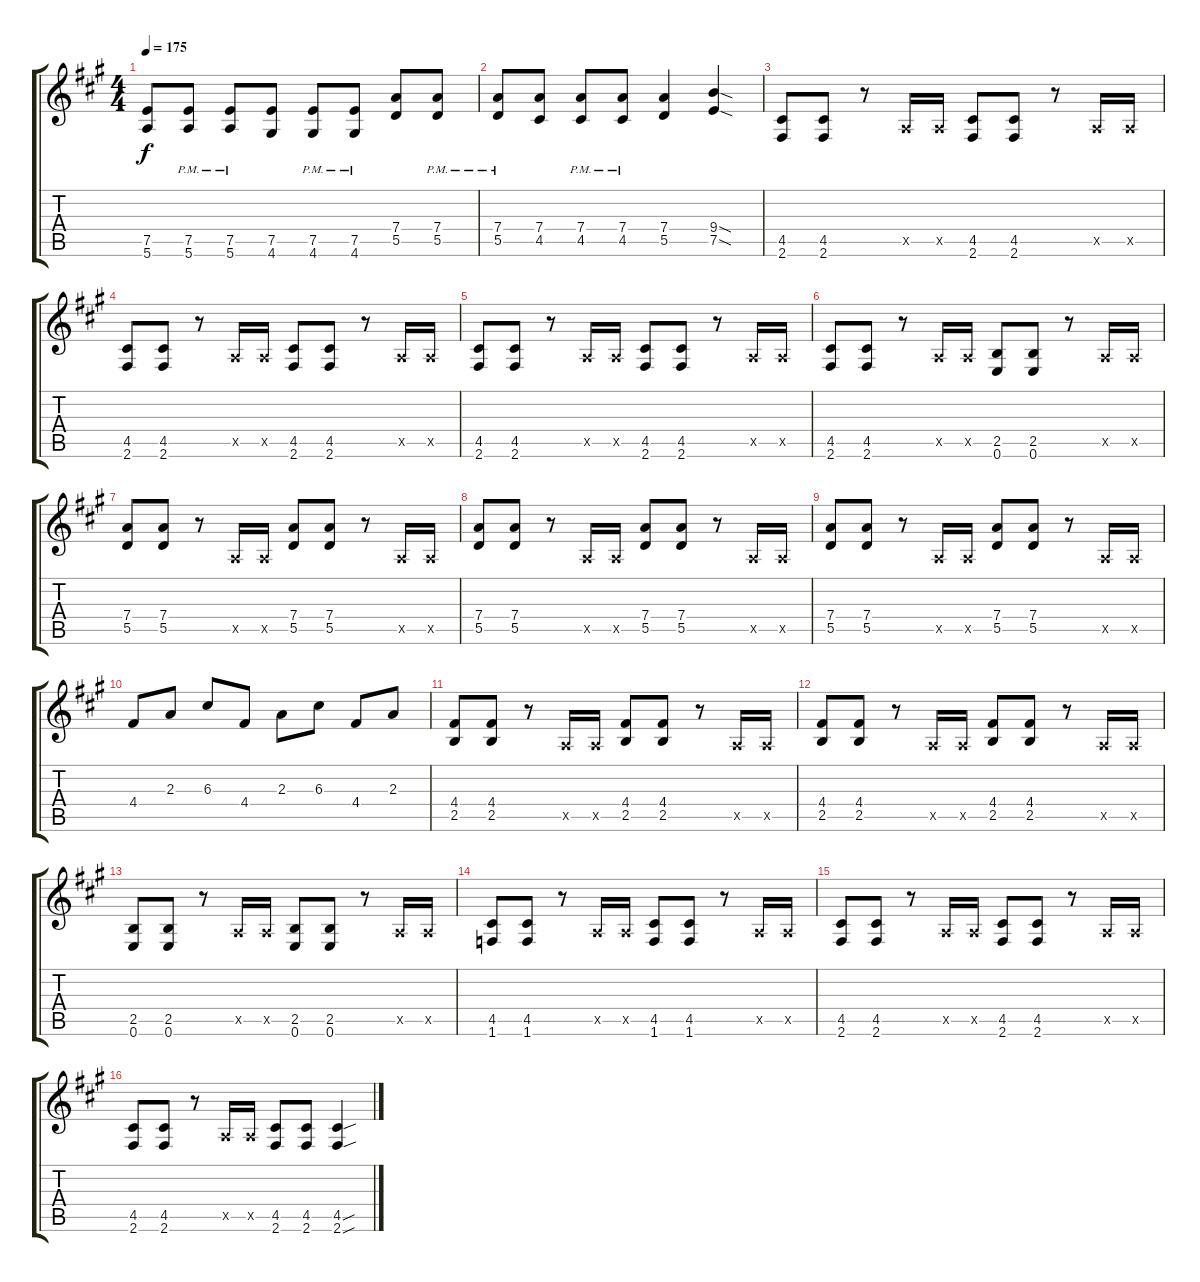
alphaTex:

\track "" {instrument distortionguitar}
\staff {score tabs}
\tuning (E4 B3 G3 D3 A2 E2) {hide}
\ts (4 4)
\tempo 175
\clef g2
\ks a
(7.5 5.6).8{dy f} (7.5{pm} 5.6{pm}).8 (7.5{pm} 5.6{pm}).8 (7.5 4.6).8 (7.5{pm} 4.6{pm}).8 (7.5{pm} 4.6{pm}).8 (7.4 5.5).8 (7.4{pm} 5.5{pm}).8 |
(7.4{pm} 5.5{pm}).8 (7.4 4.5).8 (7.4{pm} 4.5{pm}).8 (7.4{pm} 4.5{pm}).8 (7.4 5.5).4 (9.4{sod} 7.5{sod}).4 |
(4.5 2.6).8 (4.5 2.6).8 r.8 0.5{x}.16 0.5{x}.16 (4.5 2.6).8 (4.5 2.6).8 r.8 0.5{x}.16 0.5{x}.16 |
(4.5 2.6).8 (4.5 2.6).8 r.8 0.5{x}.16 0.5{x}.16 (4.5 2.6).8 (4.5 2.6).8 r.8 0.5{x}.16 0.5{x}.16 |
(4.5 2.6).8 (4.5 2.6).8 r.8 0.5{x}.16 0.5{x}.16 (4.5 2.6).8 (4.5 2.6).8 r.8 0.5{x}.16 0.5{x}.16 |
(4.5 2.6).8 (4.5 2.6).8 r.8 0.5{x}.16 0.5{x}.16 (2.5 0.6).8 (2.5 0.6).8 r.8 0.5{x}.16 0.5{x}.16 |
(7.4 5.5).8 (7.4 5.5).8 r.8 0.5{x}.16 0.5{x}.16 (7.4 5.5).8 (7.4 5.5).8 r.8 0.5{x}.16 0.5{x}.16 |
(7.4 5.5).8 (7.4 5.5).8 r.8 0.5{x}.16 0.5{x}.16 (7.4 5.5).8 (7.4 5.5).8 r.8 0.5{x}.16 0.5{x}.16 |
(7.4 5.5).8 (7.4 5.5).8 r.8 0.5{x}.16 0.5{x}.16 (7.4 5.5).8 (7.4 5.5).8 r.8 0.5{x}.16 0.5{x}.16 |
4.4.8 2.3.8 6.3.8 4.4.8 2.3.8 6.3.8 4.4.8 2.3.8 |
(4.4 2.5).8 (4.4 2.5).8 r.8 0.5{x}.16 0.5{x}.16 (4.4 2.5).8 (4.4 2.5).8 r.8 0.5{x}.16 0.5{x}.16 |
(4.4 2.5).8 (4.4 2.5).8 r.8 0.5{x}.16 0.5{x}.16 (4.4 2.5).8 (4.4 2.5).8 r.8 0.5{x}.16 0.5{x}.16 |
(2.5 0.6).8 (2.5 0.6).8 r.8 0.5{x}.16 0.5{x}.16 (2.5 0.6).8 (2.5 0.6).8 r.8 0.5{x}.16 0.5{x}.16 |
(4.5 1.6).8 (4.5 1.6).8 r.8 0.5{x}.16 0.5{x}.16 (4.5 1.6).8 (4.5 1.6).8 r.8 0.5{x}.16 0.5{x}.16 |
(4.5 2.6).8 (4.5 2.6).8 r.8 0.5{x}.16 0.5{x}.16 (4.5 2.6).8 (4.5 2.6).8 r.8 0.5{x}.16 0.5{x}.16 |
(4.5 2.6).8 (4.5 2.6).8 r.8 0.5{x}.16 0.5{x}.16 (4.5 2.6).8 (4.5 2.6).8 (4.5{sou} 2.6{sou}).4
